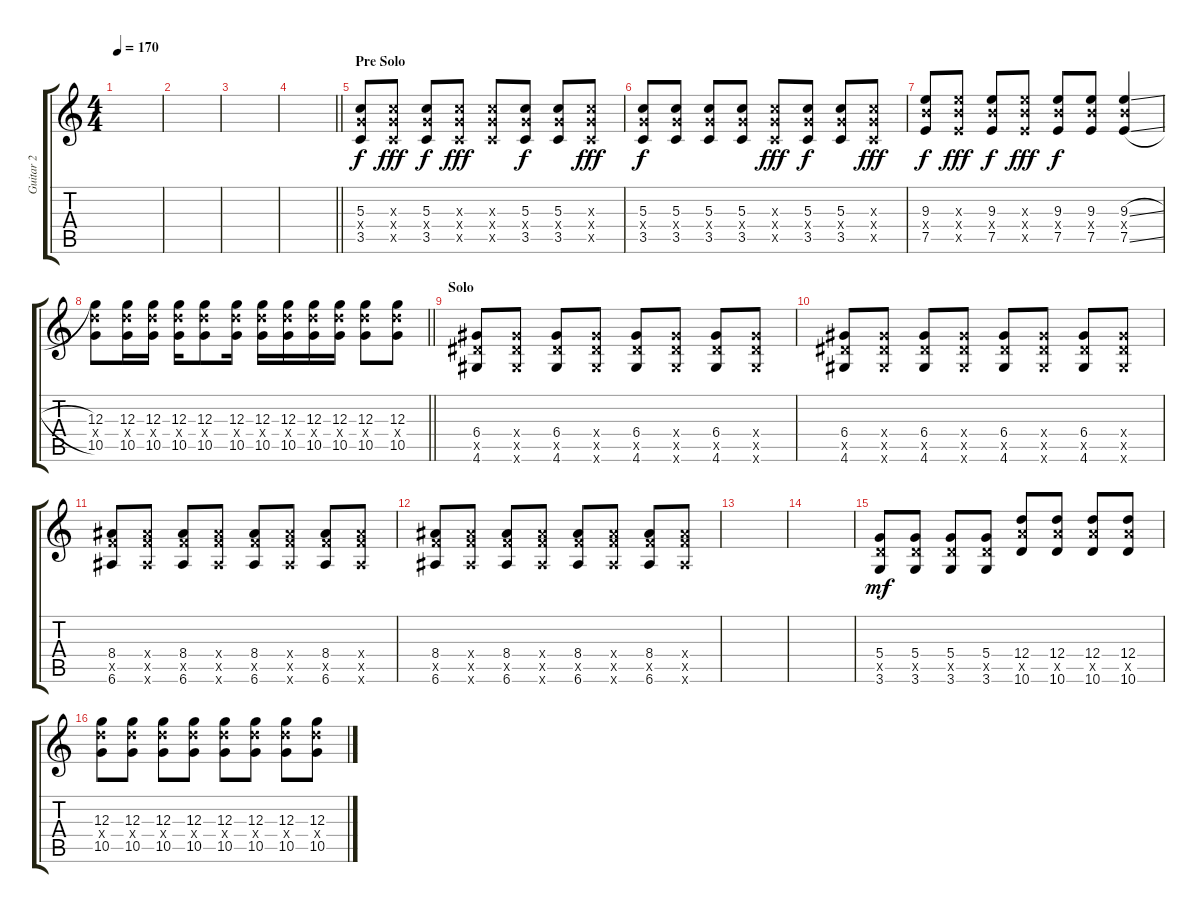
\track ("Guitar 2" "Guitar 2") {instrument distortionguitar}
\staff {score tabs}
\tuning (E4 B3 G3 D3 A2 E2) {hide}
\ts (4 4)
\tempo 170
\clef g2
\ks c
|
|
|
\barLineRight lightlight
|
\section ("" "Pre Solo")
(5.3 5.4{x} 3.5).8 (5.3{x} 5.4{x} 3.5{x}).8{dy fff} (5.3 5.4{x} 3.5).8{dy f} (5.3{x} 5.4{x} 3.5{x}).8{dy fff} (5.3{x} 5.4{x} 3.5{x}).8 (5.3 5.4{x} 3.5).8{dy f} (5.3 5.4{x} 3.5).8 (5.3{x} 5.4{x} 3.5{x}).8{dy fff} |
(5.3 5.4{x} 3.5).8{dy f} (5.3 5.4{x} 3.5).8 (5.3 5.4{x} 3.5).8 (5.3 5.4{x} 3.5).8 (5.3{x} 5.4{x} 3.5{x}).8{dy fff} (5.3 5.4{x} 3.5).8{dy f} (5.3 5.4{x} 3.5).8 (5.3{x} 5.4{x} 3.5{x}).8{dy fff} |
(9.3 9.4{x} 7.5).8{dy f} (9.3{x} 9.4{x} 7.5{x}).8{dy fff} (9.3 9.4{x} 7.5).8{dy f} (9.3{x} 9.4{x} 7.5{x}).8{dy fff} (9.3 9.4{x} 7.5).8{dy f} (9.3 9.4{x} 7.5).8 (9.3{sl} 9.4{x} 7.5{sl}).4 |
\barLineRight lightlight
(12.3 12.4{x} 10.5).8 (12.3 12.4{x} 10.5).16 (12.3 12.4{x} 10.5).16 (12.3 12.4{x} 10.5).16 (12.3 12.4{x} 10.5).8 (12.3 12.4{x} 10.5).16 (12.3 12.4{x} 10.5).16 (12.3 12.4{x} 10.5).16 (12.3 12.4{x} 10.5).16 (12.3 12.4{x} 10.5).16 (12.3 12.4{x} 10.5).8 (12.3 12.4{x} 10.5).8 |
\section ("" "Solo")
(6.4 6.5{x} 4.6).8 (6.4{x} 6.5{x} 4.6{x}).8 (6.4 6.5{x} 4.6).8 (6.4{x} 6.5{x} 4.6{x}).8 (6.4 6.5{x} 4.6).8 (6.4{x} 6.5{x} 4.6{x}).8 (6.4 6.5{x} 4.6).8 (6.4{x} 6.5{x} 4.6{x}).8 |
(6.4 6.5{x} 4.6).8 (6.4{x} 6.5{x} 4.6{x}).8 (6.4 6.5{x} 4.6).8 (6.4{x} 6.5{x} 4.6{x}).8 (6.4 6.5{x} 4.6).8 (6.4{x} 6.5{x} 4.6{x}).8 (6.4 6.5{x} 4.6).8 (6.4{x} 6.5{x} 4.6{x}).8 |
(8.4 8.5{x} 6.6).8 (8.4{x} 8.5{x} 6.6{x}).8 (8.4 8.5{x} 6.6).8 (8.4{x} 8.5{x} 6.6{x}).8 (8.4 8.5{x} 6.6).8 (8.4{x} 8.5{x} 6.6{x}).8 (8.4 8.5{x} 6.6).8 (8.4{x} 8.5{x} 6.6{x}).8 |
(8.4 8.5{x} 6.6).8 (8.4{x} 8.5{x} 6.6{x}).8 (8.4 8.5{x} 6.6).8 (8.4{x} 8.5{x} 6.6{x}).8 (8.4 8.5{x} 6.6).8 (8.4{x} 8.5{x} 6.6{x}).8 (8.4 8.5{x} 6.6).8 (8.4{x} 8.5{x} 6.6{x}).8 |
|
|
(5.4 5.5{x} 3.6).8{dy mf} (5.4 5.5{x} 3.6).8 (5.4 5.5{x} 3.6).8 (5.4 5.5{x} 3.6).8 (12.4 12.5{x} 10.6).8 (12.4 12.5{x} 10.6).8 (12.4 12.5{x} 10.6).8 (12.4 12.5{x} 10.6).8 |
(12.3 12.4{x} 10.5).8 (12.3 12.4{x} 10.5).8 (12.3 12.4{x} 10.5).8 (12.3 12.4{x} 10.5).8 (12.3 12.4{x} 10.5).8 (12.3 12.4{x} 10.5).8 (12.3 12.4{x} 10.5).8 (12.3 12.4{x} 10.5).8
